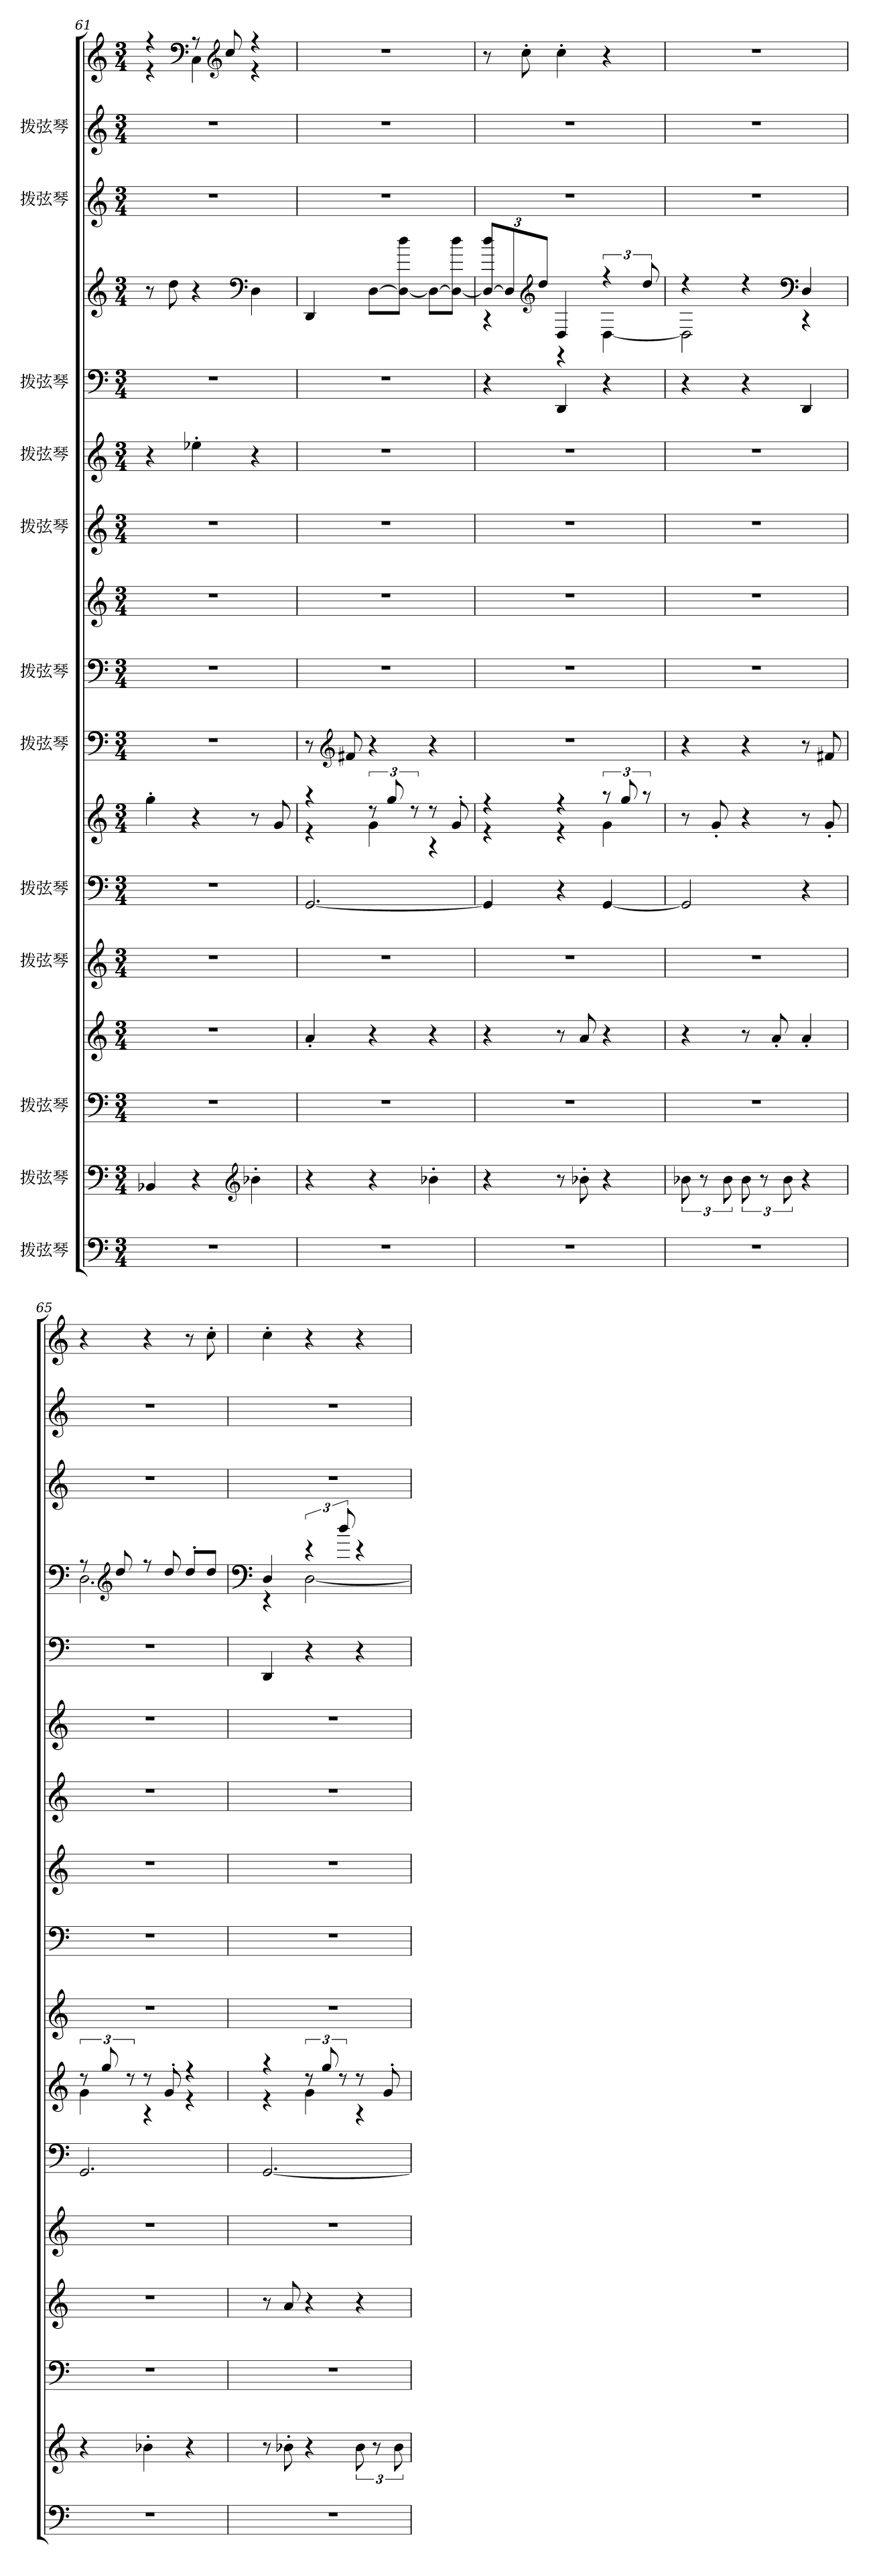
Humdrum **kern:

**kern	**kern	**kern	**kern	**kern	**kern	**kern	**kern	**kern	**kern	**kern	**kern	**kern	**kern	**kern	**kern	**kern
*part12	*part11	*part10	*part10	*part9	*part8	*part8	*part7	*part6	*part6	*part5	*part4	*part3	*part3	*part2	*part1	*part1
*staff17	*staff16	*staff15	*staff14	*staff13	*staff12	*staff11	*staff10	*staff9	*staff8	*staff7	*staff6	*staff5	*staff4	*staff3	*staff2	*staff1
*I"拨弦琴	*I"拨弦琴	*I"拨弦琴	*	*I"拨弦琴	*I"拨弦琴	*	*I"拨弦琴	*I"拨弦琴	*	*I"拨弦琴	*I"拨弦琴	*I"拨弦琴	*	*I"拨弦琴	*I"拨弦琴	*
*clefF4	*clefF4	*clefF4	*clefG2	*clefG2	*clefF4	*clefG2	*clefF4	*clefF4	*clefG2	*clefG2	*clefG2	*clefF4	*clefG2	*clefG2	*clefG2	*clefG2
*k[]	*k[]	*k[]	*k[]	*k[]	*k[]	*k[]	*k[]	*k[]	*k[]	*k[]	*k[]	*k[]	*k[]	*k[]	*k[]	*k[]
*M3/4	*M3/4	*M3/4	*M3/4	*M3/4	*M3/4	*M3/4	*M3/4	*M3/4	*M3/4	*M3/4	*M3/4	*M3/4	*M3/4	*M3/4	*M3/4	*M3/4
=61	=61	=61	=61	=61	=61	=61	=61	=61	=61	=61	=61	=61	=61	=61	=61	=61
*	*	*	*	*	*	*	*	*	*	*	*	*	*	*	*	*^
2.r	4BB-X/	2.r	2.r	2.r	2.r	4gg'\	2.r	2.r	2.r	2.r	4r	2.r	8r	2.r	2.r	4r	4r
.	.	.	.	.	.	.	.	.	.	.	.	.	8dd\	.	.	.	.
*	*	*	*	*	*	*	*	*	*	*	*	*	*	*	*	*clefF4	*
.	4r	.	.	.	.	4r	.	.	.	.	4ee-X'\	.	4r	.	.	8r	4C\
*	*	*	*	*	*	*	*	*	*	*	*	*	*	*	*	*clefG2	*
.	.	.	.	.	.	.	.	.	.	.	.	.	.	.	.	8cc/	.
*	*clefG2	*	*	*	*	*	*	*	*	*	*	*	*clefF4	*	*	*	*
.	4b-X'\	.	.	.	.	8r	.	.	.	.	4r	.	4D\	.	.	4r	4r
.	.	.	.	.	.	8g/	.	.	.	.	.	.	.	.	.	.	.
*	*	*	*	*	*	*	*	*	*	*	*	*	*	*	*	*v	*v
!!LO:PB:g=z
=62	=62	=62	=62	=62	=62	=62	=62	=62	=62	=62	=62	=62	=62	=62	=62	=62
*	*	*	*	*	*	*^	*	*	*	*	*	*	*	*	*	*
2.r	4r	2.r	4a'/	2.r	[2.GG/	4r	4r	8r	2.r	2.r	2.r	2.r	2.r	4DD/	2.r	2.r	2.r
*	*	*	*	*	*	*	*	*clefG2	*	*	*	*	*	*	*	*	*
.	.	.	.	.	.	.	.	8f#X/	.	.	.	.	.	.	.	.	.
.	4r	.	4r	.	.	12r	4g\	4r	.	.	.	.	.	[8D\L	.	.	.
.	.	.	.	.	.	12gg/	.	.	.	.	.	.	.	.	.	.	.
.	.	.	.	.	.	.	.	.	.	.	.	.	.	8D\_ 8dd\J	.	.	.
.	.	.	.	.	.	12r	.	.	.	.	.	.	.	.	.	.	.
.	4b-X'\	.	4r	.	.	8r	4r	4r	.	.	.	.	.	8D\L_	.	.	.
.	.	.	.	.	.	8g'/	.	.	.	.	.	.	.	8D\_ 8dd\J	.	.	.
=63	=63	=63	=63	=63	=63	=63	=63	=63	=63	=63	=63	=63	=63	=63	=63	=63	=63
*	*	*	*	*	*	*	*	*	*	*	*	*	*	*Xbrackettup	*	*	*
*	*	*	*	*	*	*	*	*	*	*	*	*	*	*^	*	*	*
2.r	4r	2.r	4r	2.r	4GG/]	4r	4r	2.r	2.r	2.r	2.r	2.r	4r	12D/_ 12dd/L	4r	2.r	2.r	8r
.	.	.	.	.	.	.	.	.	.	.	.	.	.	12D/]	.	.	.	.
.	.	.	.	.	.	.	.	.	.	.	.	.	.	.	.	.	.	8cc'\
*	*	*	*	*	*	*	*	*	*	*	*	*	*	*clefG2	*	*	*	*
.	.	.	.	.	.	.	.	.	.	.	.	.	.	12dd/J	.	.	.	.
.	8r	.	8r	.	4r	4r	4r	.	.	.	.	.	4DD/	4D/	4r	.	.	4cc'\
.	8b-X'\	.	8a/	.	.	.	.	.	.	.	.	.	.	.	.	.	.	.
*	*	*	*	*	*	*	*	*	*	*	*	*	*	*brackettup	*	*	*	*
.	4r	.	4r	.	[4GG/	12r	4g\	.	.	.	.	.	4r	6r	[4D\	.	.	4r
.	.	.	.	.	.	12gg/	.	.	.	.	.	.	.	.	.	.	.	.
.	.	.	.	.	.	12r	.	.	.	.	.	.	.	12dd/	.	.	.	.
*	*	*	*	*	*	*v	*v	*	*	*	*	*	*	*	*	*	*	*
=64	=64	=64	=64	=64	=64	=64	=64	=64	=64	=64	=64	=64	=64	=64	=64	=64	=64
2.r	12b-X\	2.r	4r	2.r	2GG/]	8r	4r	2.r	2.r	2.r	2.r	4r	4r	2D\]	2.r	2.r	2.r
.	12r	.	.	.	.	.	.	.	.	.	.	.	.	.	.	.	.
.	.	.	.	.	.	8g'/	.	.	.	.	.	.	.	.	.	.	.
.	12b-\	.	.	.	.	.	.	.	.	.	.	.	.	.	.	.	.
.	12b-\	.	8r	.	.	4r	4r	.	.	.	.	4r	4r	.	.	.	.
.	12r	.	.	.	.	.	.	.	.	.	.	.	.	.	.	.	.
.	.	.	8a'/	.	.	.	.	.	.	.	.	.	.	.	.	.	.
.	12b-\	.	.	.	.	.	.	.	.	.	.	.	.	.	.	.	.
*	*	*	*	*	*	*	*	*	*	*	*	*	*clefF4	*	*	*	*
.	4r	.	4a'/	.	4r	8r	8r	.	.	.	.	4DD/	4D/	4r	.	.	.
.	.	.	.	.	.	8g'/	8f#X/	.	.	.	.	.	.	.	.	.	.
!!LO:PB:g=z
=65	=65	=65	=65	=65	=65	=65	=65	=65	=65	=65	=65	=65	=65	=65	=65	=65	=65
*	*	*	*	*	*	*^	*	*	*	*	*	*	*	*	*	*	*
2.r	4r	2.r	2.r	2.r	2.GG/	12r	4g\	2.r	2.r	2.r	2.r	2.r	2.r	8r	2.D\	2.r	2.r	4r
.	.	.	.	.	.	12gg/	.	.	.	.	.	.	.	.	.	.	.	.
*	*	*	*	*	*	*	*	*	*	*	*	*	*	*clefG2	*	*	*	*
.	.	.	.	.	.	.	.	.	.	.	.	.	.	8dd/	.	.	.	.
.	.	.	.	.	.	12r	.	.	.	.	.	.	.	.	.	.	.	.
.	4b-X'\	.	.	.	.	8r	4r	.	.	.	.	.	.	8r	.	.	.	4r
.	.	.	.	.	.	8g'/	.	.	.	.	.	.	.	8dd/	.	.	.	.
.	4r	.	.	.	.	4r	4r	.	.	.	.	.	.	8dd'/L	.	.	.	8r
.	.	.	.	.	.	.	.	.	.	.	.	.	.	8dd/J	.	.	.	8cc'\
=66	=66	=66	=66	=66	=66	=66	=66	=66	=66	=66	=66	=66	=66	=66	=66	=66	=66	=66
*	*	*	*	*	*	*	*	*	*	*	*	*	*	*clefF4	*	*	*	*
2.r	8r	2.r	8r	2.r	[2.GG/	4r	4r	2.r	2.r	2.r	2.r	2.r	4DD/	4D/	4r	2.r	2.r	4cc'\
.	8b-X'\	.	8a/	.	.	.	.	.	.	.	.	.	.	.	.	.	.	.
.	4r	.	4r	.	.	12r	4g\	.	.	.	.	.	4r	6r	[2D\	.	.	4r
.	.	.	.	.	.	12gg/	.	.	.	.	.	.	.	.	.	.	.	.
.	.	.	.	.	.	12r	.	.	.	.	.	.	.	12dd/	.	.	.	.
.	12b-\	.	4r	.	.	8r	4r	.	.	.	.	.	4r	4r	.	.	.	4r
.	12r	.	.	.	.	.	.	.	.	.	.	.	.	.	.	.	.	.
.	.	.	.	.	.	8g'/	.	.	.	.	.	.	.	.	.	.	.	.
.	12b-\	.	.	.	.	.	.	.	.	.	.	.	.	.	.	.	.	.
*	*	*	*	*	*	*v	*v	*	*	*	*	*	*	*v	*v	*	*	*
=	=	=	=	=	=	=	=	=	=	=	=	=	=	=	=	=
*-	*-	*-	*-	*-	*-	*-	*-	*-	*-	*-	*-	*-	*-	*-	*-	*-
